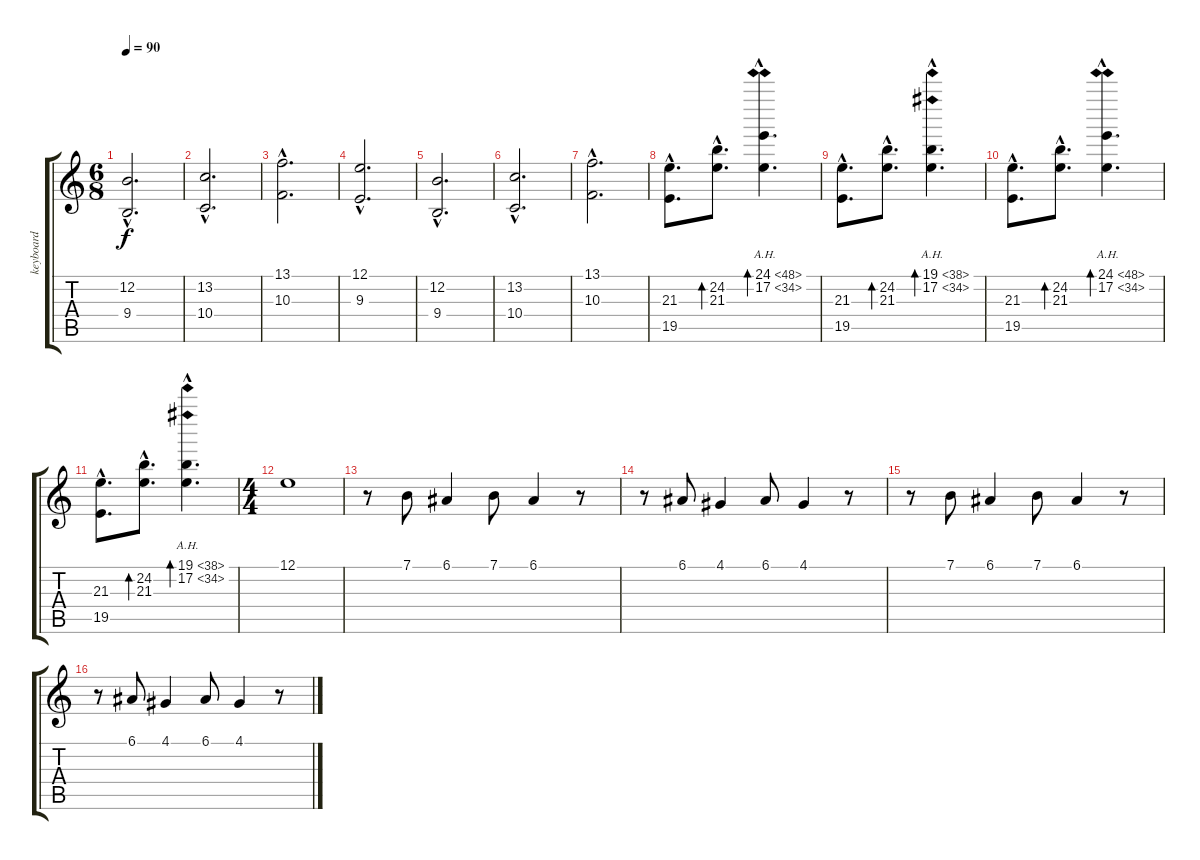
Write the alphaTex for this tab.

\track ("keyboard" "keyboard") {instrument acousticgrandpiano}
\staff {score tabs}
\tuning (E4 B3 G3 D3 A2 D2) {hide}
\ts (6 8)
\tempo 90
\clef g2
\ks c
(12.2{hac} 9.4{hac}).2{d dy f} |
(13.2{hac} 10.4{hac}).2{d} |
(13.1{hac} 10.3{hac}).2{d} |
(12.1{hac} 9.3{hac}).2{d} |
(12.2{hac} 9.4{hac}).2{d} |
(13.2{hac} 10.4{hac}).2{d} |
(13.1{hac} 10.3{hac}).2{d} |
(21.3{hac} 19.5{hac}).8{d instrument acousticgrandpiano} (24.2{hac} 21.3{hac}).8{d bd 240} (24.1{ah 24 hac} 17.2{ah 17 hac}).4{d bd 240} |
(21.3{hac} 19.5{hac}).8{d} (24.2{hac} 21.3{hac}).8{d bd 240} (19.1{ah 19 hac} 17.2{ah 17 hac}).4{d bd 240} |
(21.3{hac} 19.5{hac}).8{d} (24.2{hac} 21.3{hac}).8{d bd 240} (24.1{ah 24 hac} 17.2{ah 17 hac}).4{d bd 240} |
(21.3{hac} 19.5{hac}).8{d} (24.2{hac} 21.3{hac}).8{d bd 240} (19.1{ah 19 hac} 17.2{ah 17 hac}).4{d bd 240} |
\ts (4 4)
12.1.1 |
r.8 7.1.8 6.1.4 7.1.8 6.1.4 r.8 |
r.8 6.1.8 4.1.4 6.1.8 4.1.4 r.8 |
r.8 7.1.8 6.1.4 7.1.8 6.1.4 r.8 |
r.8 6.1.8 4.1.4 6.1.8 4.1.4 r.8
